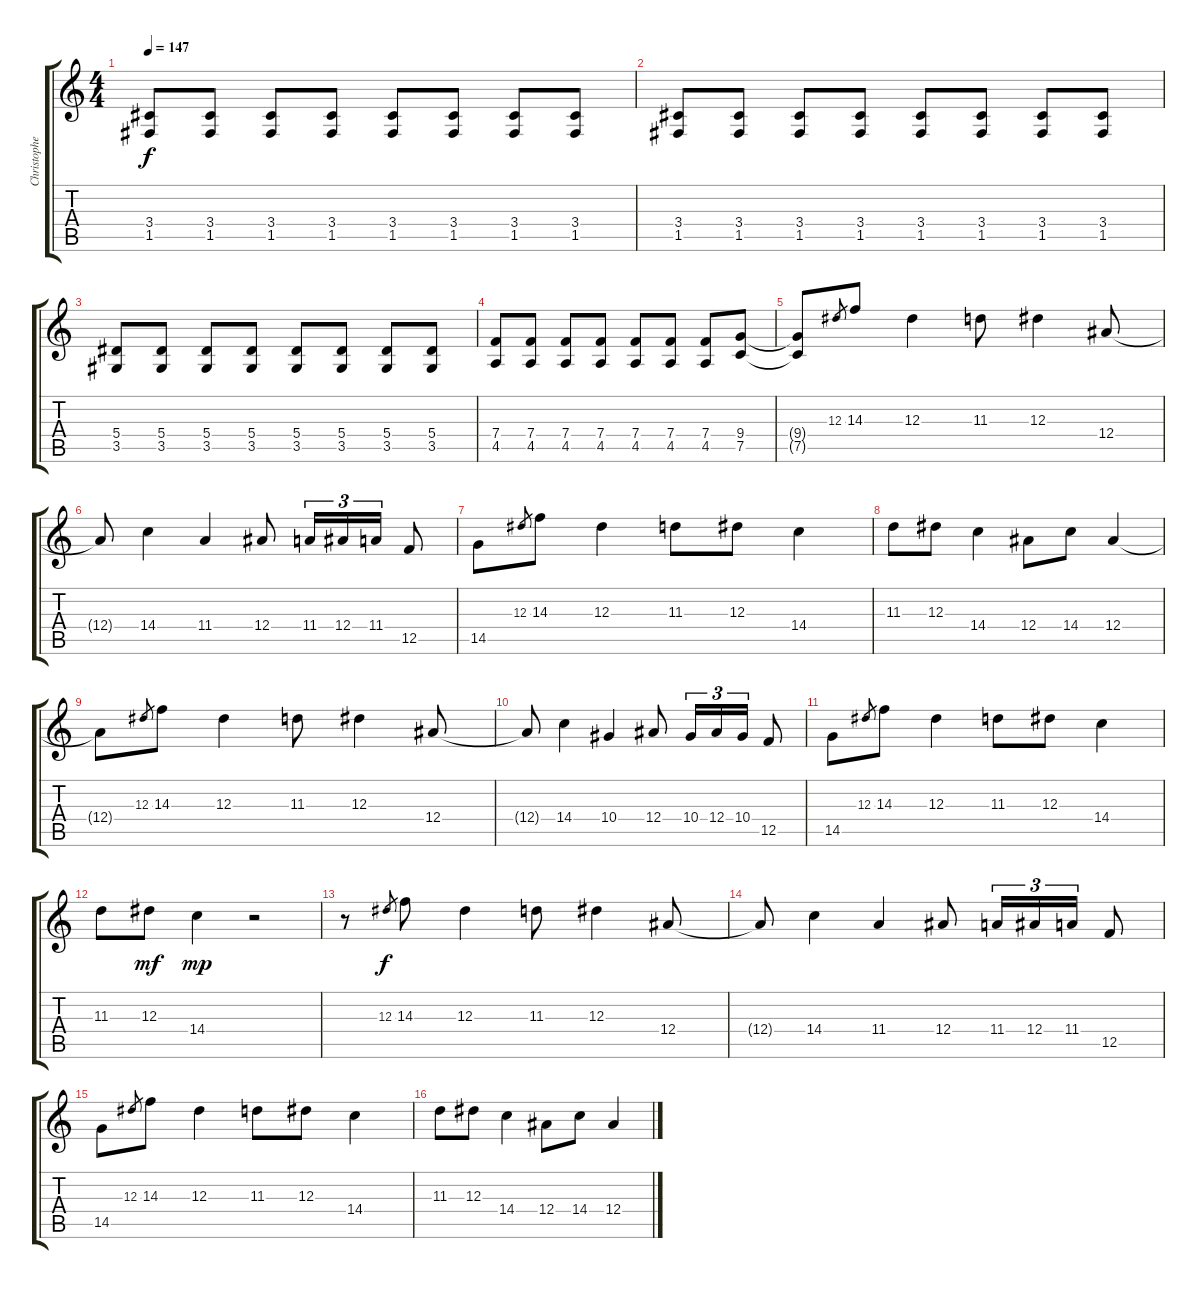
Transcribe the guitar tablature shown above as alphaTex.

\track ("Christopher Amott" "Christophe") {instrument distortionguitar}
\staff {score tabs}
\tuning (C4 G3 Eb3 Bb2 F2 C2) {hide}
\ts (4 4)
\tempo 147
\clef g2
\ks c
(3.4 1.5).8{dy f} (3.4 1.5).8 (3.4 1.5).8 (3.4 1.5).8 (3.4 1.5).8 (3.4 1.5).8 (3.4 1.5).8 (3.4 1.5).8 |
(3.4 1.5).8 (3.4 1.5).8 (3.4 1.5).8 (3.4 1.5).8 (3.4 1.5).8 (3.4 1.5).8 (3.4 1.5).8 (3.4 1.5).8 |
(5.4 3.5).8 (5.4 3.5).8 (5.4 3.5).8 (5.4 3.5).8 (5.4 3.5).8 (5.4 3.5).8 (5.4 3.5).8 (5.4 3.5).8 |
(7.4 4.5).8 (7.4 4.5).8 (7.4 4.5).8 (7.4 4.5).8 (7.4 4.5).8 (7.4 4.5).8 (7.4 4.5).8 (9.4 7.5).8 |
(9.4{t} 7.5{t}).8 12.3.8{gr} 14.3.8{volume 11} 12.3.4 11.3.8 12.3.4 12.4.8 |
12.4{t}.8 14.4.4 11.4.4 12.4.8 11.4.16{tu (3 2)} 12.4.16{tu (3 2)} 11.4.16{tu (3 2)} 12.5.8 |
14.5.8 12.3.8{gr} 14.3.8 12.3.4 11.3.8 12.3.8 14.4.4 |
11.3.8 12.3.8 14.4.4 12.4.8 14.4.8 12.4.4 |
12.4{t}.8 12.3.8{gr} 14.3.8 12.3.4 11.3.8 12.3.4 12.4.8 |
12.4{t}.8 14.4.4 10.4.4 12.4.8 10.4.16{tu (3 2)} 12.4.16{tu (3 2)} 10.4.16{tu (3 2)} 12.5.8 |
14.5.8 12.3.8{gr} 14.3.8 12.3.4 11.3.8 12.3.8 14.4.4 |
11.3.8 12.3.8{dy mf} 14.4.4{dy mp} r.2 |
r.8 12.3.8{gr dy f} 14.3.8 12.3.4 11.3.8 12.3.4 12.4.8 |
12.4{t}.8 14.4.4 11.4.4 12.4.8 11.4.16{tu (3 2)} 12.4.16{tu (3 2)} 11.4.16{tu (3 2)} 12.5.8 |
14.5.8 12.3.8{gr} 14.3.8 12.3.4 11.3.8 12.3.8 14.4.4 |
11.3.8 12.3.8 14.4.4 12.4.8 14.4.8 12.4.4
